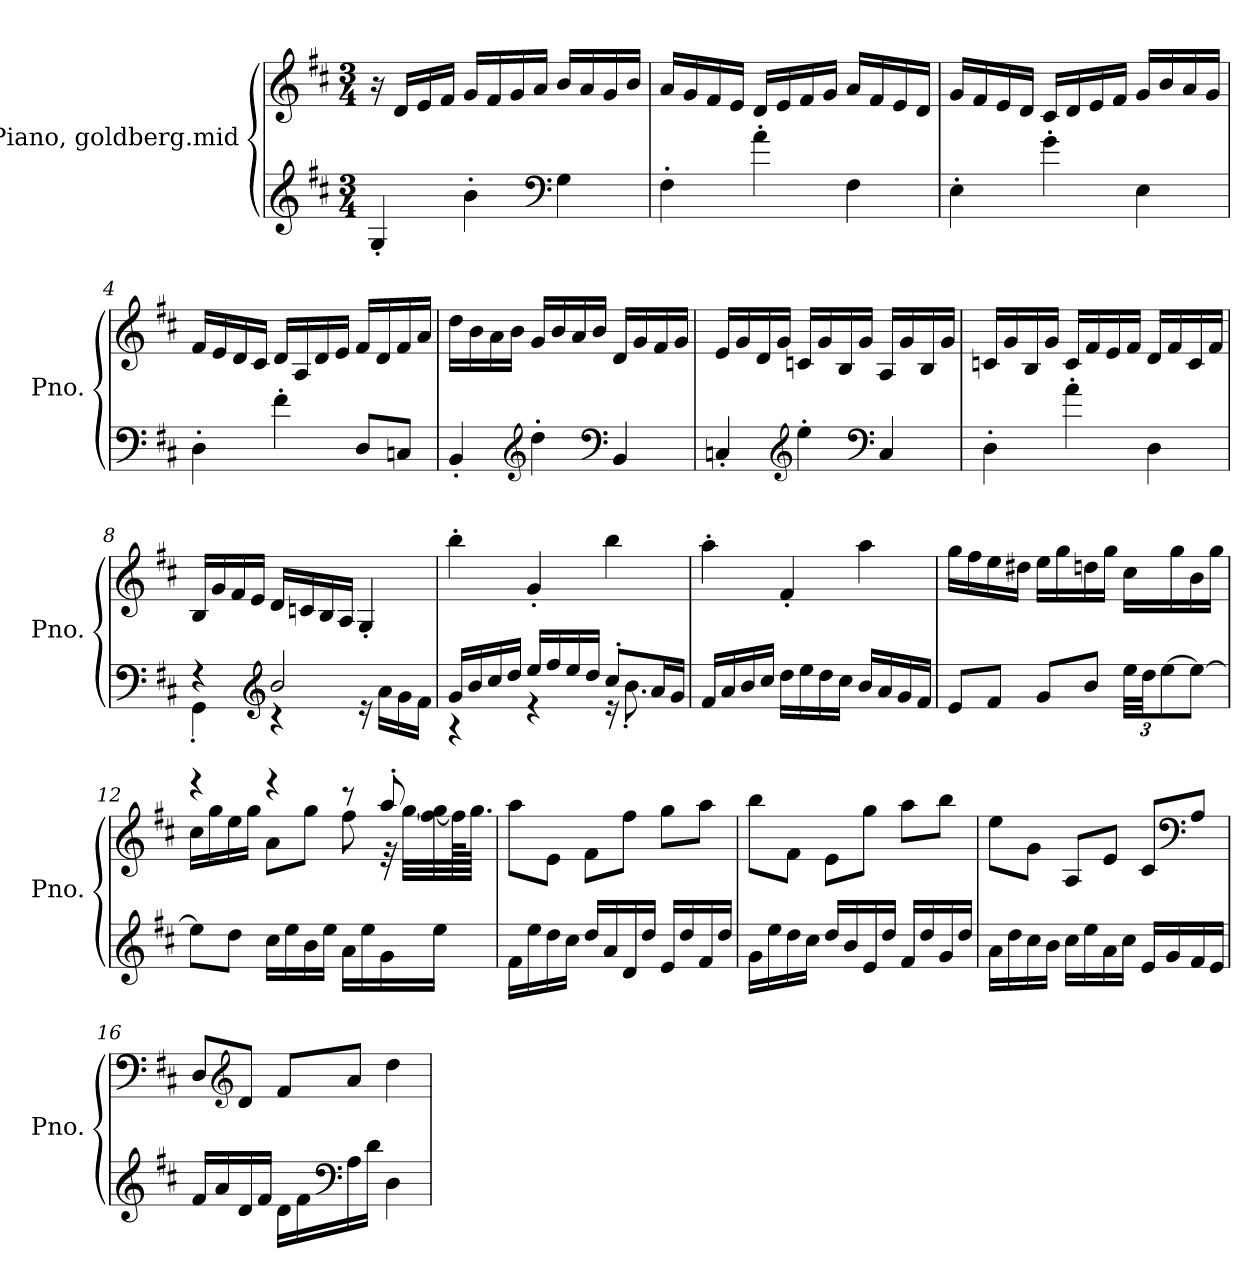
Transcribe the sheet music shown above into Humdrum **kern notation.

**kern	**kern
*part2	*part1
*staff2	*staff1
*I"Piano, goldberg.mid	*I"Piano, goldberg.mid
*I'Pno.	*I'Pno.
*clefG2	*clefG2
*k[f#c#]	*k[f#c#]
*M3/4	*M3/4
*MM120	*MM120
=1	=1
4G'/	16r
.	16d/LL
.	16e/
.	16f#/JJ
4b'\	16g/LL
.	16f#/
.	16g/
.	16a/JJ
*clefF4	*
4G\	16b/LL
.	16a/
.	16g/
.	16b/JJ
=2	=2
4F#'\	16a/LL
.	16g/
.	16f#/
.	16e/JJ
4a'\	16d/LL
.	16e/
.	16f#/
.	16g/JJ
4F#\	16a/LL
.	16f#/
.	16e/
.	16d/JJ
!!LO:LB:g=z
=3	=3
4E'\	16g/LL
.	16f#/
.	16e/
.	16d/JJ
4g'\	16c#/LL
.	16d/
.	16e/
.	16f#/JJ
4E\	16g/LL
.	16b/
.	16a/
.	16g/JJ
=4	=4
4D'\	16f#/LL
.	16e/
.	16d/
.	16c#/JJ
4f#'\	16d/LL
.	16A/
.	16d/
.	16e/JJ
8D/L	16f#/LL
.	16d/
8Cn/J	16f#/
.	16a/JJ
=5	=5
4BB'/	16dd\LL
.	16b\
.	16a\
.	16b\JJ
*clefG2	*
4dd'\	16g/LL
.	16b/
.	16a/
.	16b/JJ
*clefF4	*
4BB/	16d/LL
.	16g/
.	16f#/
.	16g/JJ
!!LO:LB:g=z
=6	=6
4Cn'/	16e/LL
.	16g/
.	16d/
.	16g/JJ
*clefG2	*
4ee'\	16cn/LL
.	16g/
.	16B/
.	16g/JJ
*clefF4	*
4C/	16A/LL
.	16g/
.	16B/
.	16g/JJ
=7	=7
4D'\	16cn/LL
.	16g/
.	16B/
.	16g/JJ
4a'\	16c/LL
.	16f#/
.	16e/
.	16f#/JJ
4D\	16d/LL
.	16f#/
.	16c/
.	16f#/JJ
=8	=8
*^	*
4r	4GG'\	16B/LL
.	.	16g/
.	.	16f#/
.	.	16e/JJ
*clefG2	*	*
2b/	4r	16d/LL
.	.	16cn/
.	.	16B/
.	.	16A/JJ
.	16r	4G'/
.	16a\LL	.
.	16g\	.
.	16f#\JJ	.
!!LO:LB:g=z
=9	=9	=9
16g/LL	4r	4bb'\
16b/	.	.
16cc#/	.	.
16dd/JJ	.	.
16ee/LL	4r	4g'/
16ff#/	.	.
16ee/	.	.
16dd/JJ	.	.
8cc#'/L	16r	4bb\
.	8.b'\	.
16a/L	.	.
16g/JJ	.	.
*v	*v	*
=10	=10
16f#/LL	4aa'\
16a/	.
16b/	.
16cc#/JJ	.
16dd\LL	4f#'/
16ee\	.
16dd\	.
16cc#\JJ	.
16b/LL	4aa\
16a/	.
16g/	.
16f#/JJ	.
=11	=11
8e/L	16gg\LL
.	16ff#\
8f#/J	16ee\
.	16dd#X\JJ
8g/L	16ee\LL
.	16gg\
8b/J	16ddn\
.	16gg\JJ
*Xbrackettup	*
48ee\LLL	16cc#\LL
48dd\JJ	.
[12ee\	.
.	16gg\
8ee\J_	16b\
.	16gg\JJ
!!LO:LB:g=z
=12	=12
*	*^
8ee\L]	4r	16cc#\LL
.	.	16gg\
8dd\J	.	16ee\
.	.	16gg\JJ
16cc#\LL	4r	8a\L
16ee\	.	.
16b\	.	8gg\J
16ee\JJ	.	.
16a\LL	8r	8ff#\
16ee\	.	.
16g\	8aa'/	32r
.	.	[32gg\LLL
16ee\JJ	.	[32ff#\ 32gg\]
.	.	128ff#\KL]
.	.	64.gg\JJJJ
*	*v	*v
=13	=13
16f#\LL	8aa\L
16ee\	.
16dd\	8e\J
16cc#\JJ	.
16dd/LL	8f#\L
16a/	.
16d/	8ff#\J
16dd/JJ	.
16e/LL	8gg\L
16dd/	.
16f#/	8aa\J
16dd/JJ	.
=14	=14
16g\LL	8bb\L
16ee\	.
16dd\	8f#\J
16cc#\JJ	.
16dd/LL	8e\L
16b/	.
16e/	8gg\J
16dd/JJ	.
16f#/LL	8aa\L
16dd/	.
16g/	8bb\J
16dd/JJ	.
!!LO:LB:g=z
=15	=15
16a\LL	8ee\L
16dd\	.
16cc#\	8g\J
16b\JJ	.
16cc#\LL	8A/L
16ee\	.
16a\	8e/J
16cc#\JJ	.
16e/LL	8c#/L
16g/	.
*	*clefF4
16f#/	8A/J
16e/JJ	.
=16	=16
16f#/LL	8D/L
16a/	.
*	*clefG2
16d/	8d/J
16f#/JJ	.
16d\LL	8f#/L
16f#\	.
*clefF4	*
16A\	8a/J
16d\JJ	.
4D\	4dd\
=	=
*-	*-
